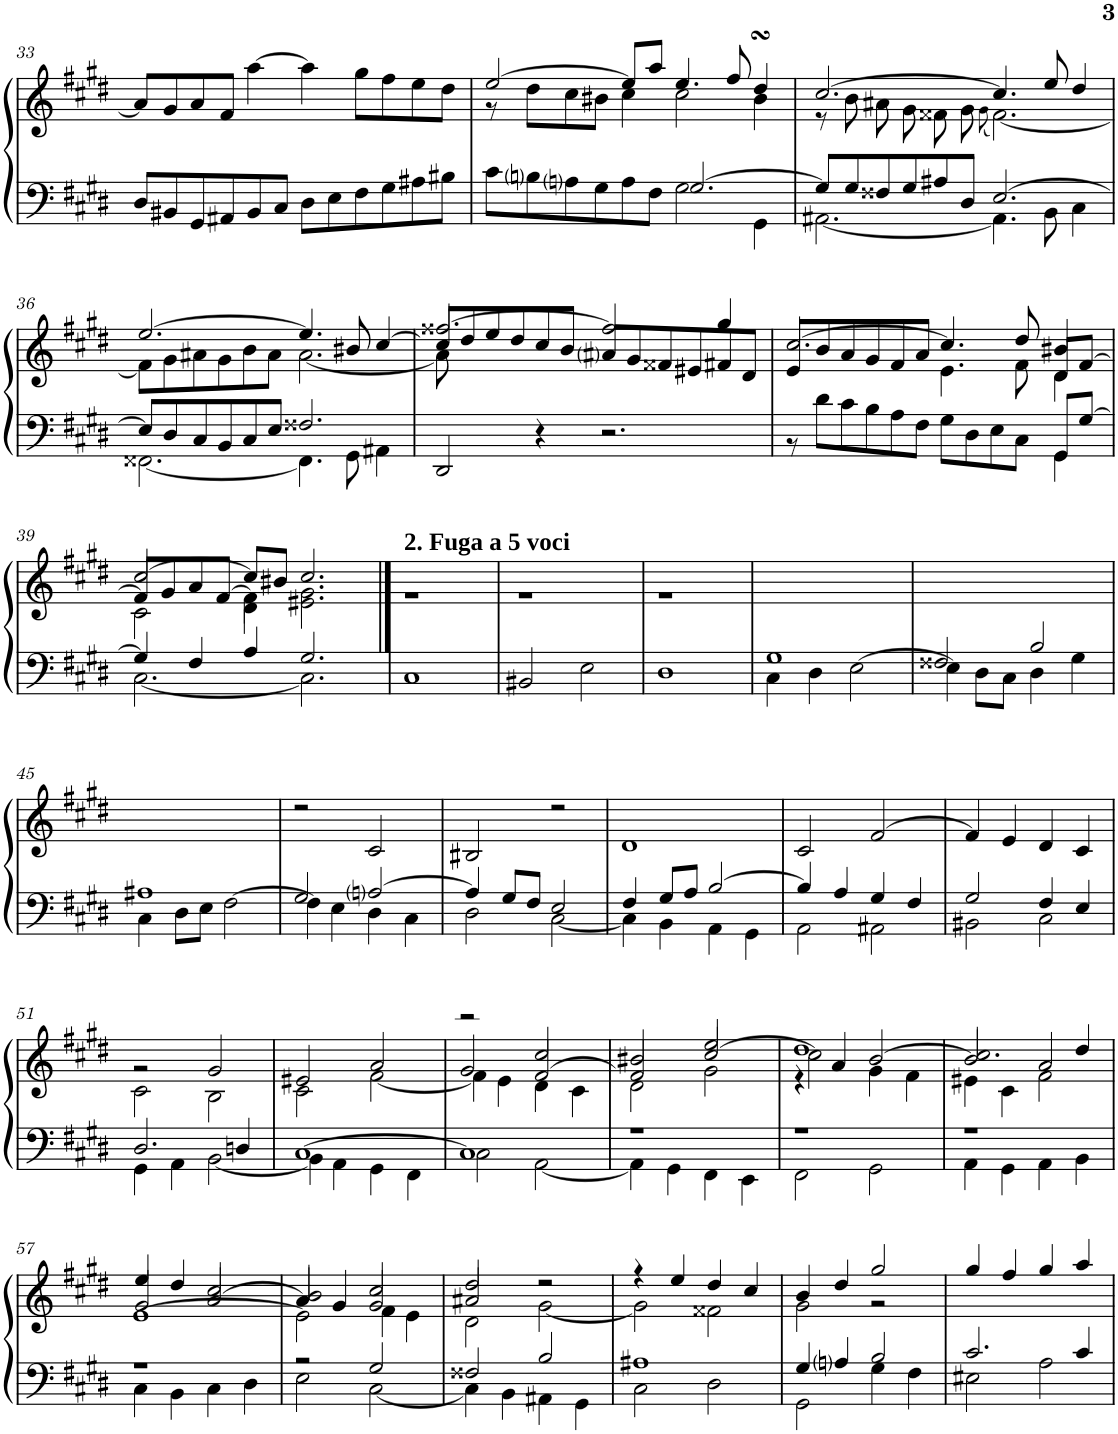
**kern	**kern
*part1	*part1
*staff2	*staff1
*I"Midi_1	*
!!LO:PB:g=z
*clefF4	*clefG2
*k[f#c#g#d#]	*k[f#c#g#d#]
*E:	*E:
*M6/4	*M6/4
=33	=33
8D#/L	8a/L]
8BB#X/	8g#/
8GG#/	8a/
8AA#X/	8f#/J
8BB#/	[4aa\
8C#/J	.
8D#\L	4aa\]
8E\	.
8F#\	8gg#\L
8G#\	8ff#\
8A#X\	8ee\
8B#X\J	8dd#\J
=34	=34
*^	*^
*	*	*	*^
2.ryy	8c#\L	[2ee/	8r	1.ryy
.	8Bni\	.	8dd#\L	.
.	8Ani\	.	8cc#\	.
.	8G#\	.	8b#X\J	.
.	8A\	8ee/L]	4cc#\	.
.	8F#\J	8aa/J	.	.
[2.G#/	2G#\	4.ee/	2cc#\	.
.	.	8ff#/	.	.
.	4GG#\	4dd#sSsS/	4b#\	.
=35	=35	=35	=35	=35
8G#/L]	[2.AA#X\	[2.cc#/	8r	1.ryy
8G#/	.	.	8b\	.
8F##X/	.	.	8a#X\	.
8G#/	.	.	8g#\	.
8A#X/	.	.	8f##X\	.
8D#/J	.	.	8g#\	.
.	.	.	(<8qg#\	.
[2.E/	4.AA#\]	4.cc#/]	[2.f##\)	.
.	8BB\	8ee/	.	.
.	4C#\	4dd#/	.	.
!!LO:LB:g=z	!!	!!
=36	=36	=36	=36	=36
8E/L]	[2.FF##X\	[2.ee/	8f##\L]	1.ryy
8D#/	.	.	8g#\	.
8C#/	.	.	8a#X\	.
8BB/	.	.	8g#\	.
8C#/	.	.	8b\	.
8E/J	.	.	8a#\J	.
2.F##X/	4.FF##\]	4.ee/]	[2.a#\	.
.	8GG#\	8b#X/	.	.
.	4AA#X\	[4cc#/	.	.
=37	=37	=37	=37	=37
2DD#/	1.ryy	[2.ff##X/	8cc#/L]	8a#\]
.	.	.	8dd#/	4.ryy
.	.	.	8ee/	.
.	.	.	8dd#/	.
4r	.	.	8cc#/	4ryy
.	.	.	8b/J	.
2.r	.	2ff##/]	2.ryy	8a#i/L
.	.	.	.	8g#/
.	.	.	.	8f##X/
.	.	.	.	8e#X/
.	.	4gg#/	.	8f#X/
.	.	.	.	8d#/J
=38	=38	=38	=38	=38
2.ryy	8r	[2.cc#/	2.ryy	8e/L
.	8d#\L	.	.	8b/
.	8c#\	.	.	8a/
.	8B\	.	.	8g#/
.	8A\	.	.	8f#/
.	8F#\J	.	.	8a/J
2ryy	8G#\L	4.cc#/]	2ryy	4.e\
.	8D#\	.	.	.
.	8E\	.	.	.
.	8C#\J	8dd#/	.	8f#\
8GG#/L	4GG#\	4b#X/	8d#/L	4d#\
[8G#/J	.	.	[8f#/J	.
!!LO:LB:g=z	!!	!!
=39	=39	=39	=39	=39
4G#/]	[2.C#\	[2cc#/	8f#/L]	2c#\
.	.	.	8g#/	.
4F#/	.	.	8a/	.
.	.	.	[8f#/J	.
4A/	.	8cc#/L]	4f#\]	4d#\
.	.	8b#X/J	.	.
2.G#/	2.C#\]	2.cc#/	2.g#\	2.e#X\
==40	==40	==40	==40	==40
!	!	!LO:TX:a:B:t=2. Fuga a 5 voci	!	!
*v	*v	*	*	*
*	*	*v	*v
1C#	1ryy	1r
=41	=41	=41
2BB#X/	1ryy	1r
2E\	.	.
=42	=42	=42
1D#	1ryy	1r
*	*v	*v
=43	=43
*^	*
1G#	4C#\	1ryy
.	4D#\	.
.	[2E\	.
=44	=44	=44
2F##X/	4E\]	1ryy
.	8D#\L	.
.	8C#\J	.
2B/	4D#\	.
.	4G#\	.
!!LO:LB:g=z
=45	=45	=45
*	*^	*^
1A#X	4C#\	1ryy	1ryy	1ryy
.	8D#\L	.	.	.
.	8E\J	.	.	.
.	[2F#\	.	.	.
=46	=46	=46	=46	=46
2G#/	4F#\]	1ryy	2r	4ryy
.	4E\	.	.	4ryy
[2Ani/	4D#\	.	2c#/	2ryy
.	4C#\	.	.	.
=47	=47	=47	=47	=47
4A/]	2D#\	1ryy	2B#X/	1ryy
8G#/L	.	.	.	.
8F#/J	.	.	.	.
2E/	[2C#\	.	2r	.
=48	=48	=48	=48	=48
4F#/	1ryy	4C#\]	1ryy	1d#
8G#/L	.	4BB\	.	.
8A/J	.	.	.	.
[2B/	.	4AA\	.	.
.	.	4GG#\	.	.
=49	=49	=49	=49	=49
4B/]	1ryy	2AA\	1ryy	2c#/
4A/	.	.	.	.
4G#/	.	2AA#X\	.	[2f#/
4F#/	.	.	.	.
*	*v	*v	*	*
=50	=50	=50	=50
*	*	*	*^
2G#/	2BB#X\	1ryy	4f#/]	4ryy
.	.	.	4e/	4ryy
4F#/	2C#\	.	4d#/	4ryy
4E/	.	.	4c#/	4ryy
!!LO:LB:g=z	!!	!!
=51	=51	=51	=51	=51
2.D#/	4GG#\	1ryy	2r	2c#\
.	4AA\	.	.	.
.	[2BB\	.	2g#/	2B\
4Dn/	.	.	.	.
=52	=52	=52	=52	=52
[1C#	4BB\]	1ryy	2e#X/	2c#\
.	4AA\	.	.	.
.	4GG#\	.	2a/	[2f#\
.	4FF#\	.	.	.
=53	=53	=53	=53	=53
1C#]	2C#\	2r	2g#/	4f#\]
.	.	.	.	4e\
.	[2AA\	2cc#/	[2f#/	4d#\
.	.	.	.	4c#\
=54	=54	=54	=54	=54
1r	4AA\]	2b#X/	2f#/]	2d#\
.	4GG#\	.	.	.
.	4FF#\	2ee/	[2cc#/	2g#\
.	4EE\	.	.	.
=55	=55	=55	=55	=55
1r	2FF#\	1dd#	2cc#\]	4r
.	.	.	.	4a/
.	2GG#\	.	[2b/	4g#\
.	.	.	.	4f#\
=56	=56	=56	=56	=56
1r	4AA\	2.cc#/	2b/]	4e#X\
.	4GG#\	.	.	4c#\
.	4AA\	.	2a/	2f#\
.	4BB\	4dd#/	.	.
!!LO:LB:g=z	!!	!!
=57	=57	=57	=57	=57
1r	4C#\	4ee/	2g#/	[1e
.	4BB\	4dd#/	.	.
.	4C#\	2cc#/	[2a/	.
.	4D#\	.	.	.
=58	=58	=58	=58	=58
2r	2E\	2b/	4a/]	2e\]
.	.	.	4g#/	.
2G#/	[2C#\	2cc#/	4f#\	2g#/
.	.	.	4e\	.
=59	=59	=59	=59	=59
2F##X/	4C#\]	2dd#/	2a#X/	2d#\
.	4BB\	.	.	.
2B/	4AA#X\	2r	[2g#\	2ryy
.	4GG#\	.	.	.
=60	=60	=60	=60	=60
1A#X	2C#\	4r	2g#\]	1ryy
.	.	4ee/	.	.
.	2D#\	4dd#/	2f##X\	.
.	.	4cc#/	.	.
=61	=61	=61	=61	=61
4G#/	2GG#\	4b/	2g#\	1ryy
4Ani/	.	4dd#/	.	.
4G#\	2B/	2gg#/	2r	.
4F#\	.	.	.	.
=62	=62	=62	=62	=62
*	*^	*	*	*
2.c#/	2E#X\	1ryy	4gg#/	1ryy	1ryy
.	.	.	4ff#/	.	.
.	2A\	.	4gg#/	.	.
4c#/	.	.	4aa/	.	.
*v	*v	*v	*	*	*
*	*v	*v	*v
=	=
*-	*-
